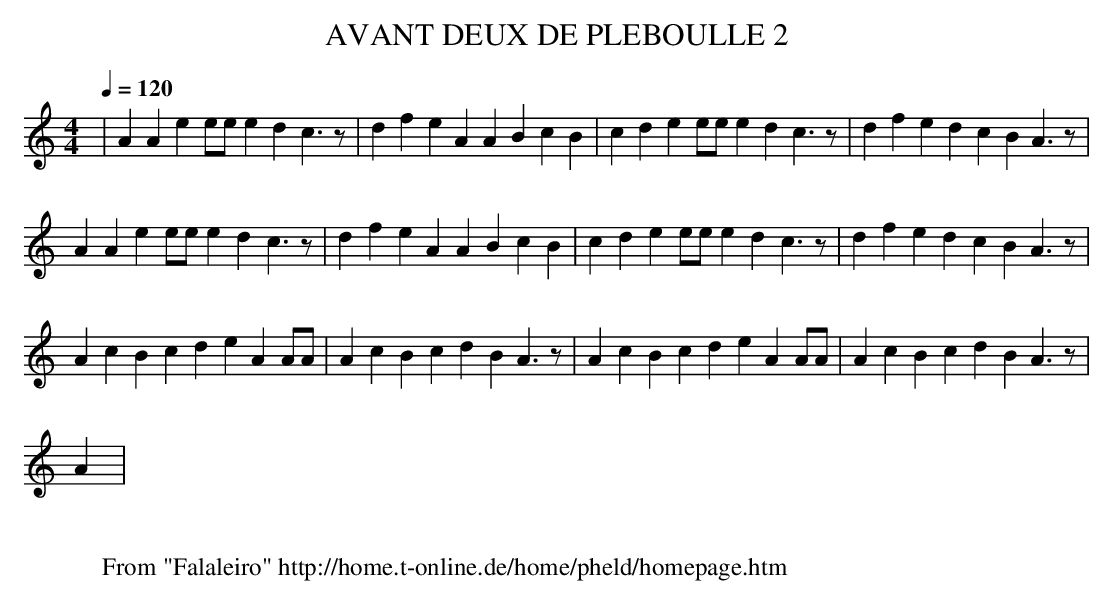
X:1
T:AVANT DEUX DE PLEBOULLE 2
M:4/4
L:1/4
Q:1/4=120
K:C
|AAee/2e/2 edc3/2 z/2 |dfeA ABcB|cdee/2e/2 edc3/2 z/2 |dfed cBA3/2 z/2 |
AAee/2e/2 edc3/2 z/2 |dfeA ABcB|cdee/2e/2 edc3/2 z/2 |dfed cBA3/2 z/2 |
AcBc deAA/2A/2|AcBc dBA3/2 z/2 |AcBc deAA/2A/2|AcBc dBA3/2 z/2 |
A|
W:
W: From "Falaleiro" http://home.t-online.de/home/pheld/homepage.htm
